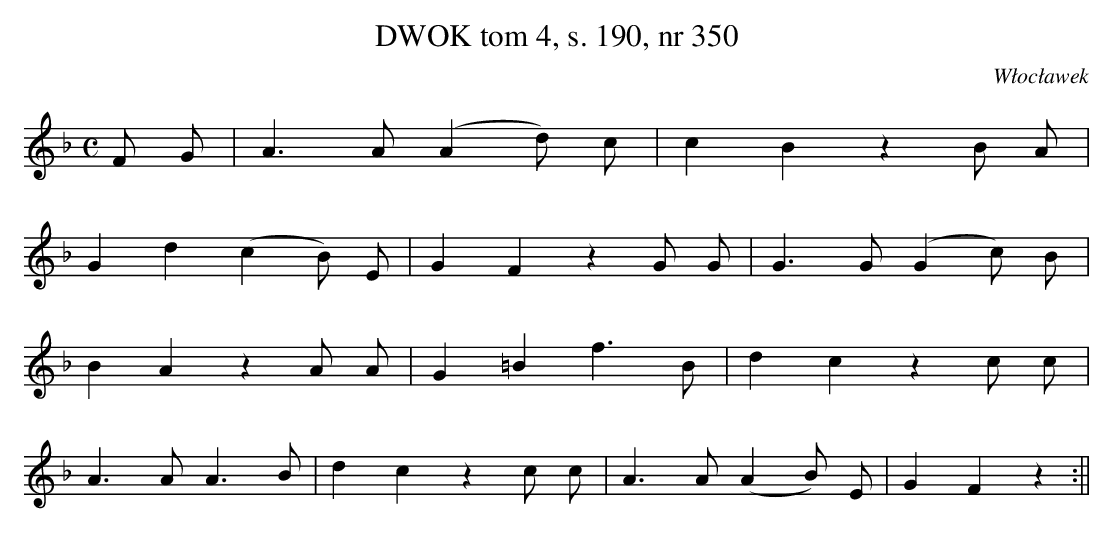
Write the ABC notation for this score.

X:1
T: DWOK tom 4, s. 190, nr 350
O: Włocławek
L: 1/16
M: C
K: F
F2 G2 | A6 A2 (A4d2) c2 | c4 B4 z4 B2 A2 |
G4 d4 (c4B2) E2 | G4 F4 z4 G2 G2 | G6 G2 (G4c2) B2 |
B4 A4 z4 A2 A2 | G4=B4 f6 B2 | d4 c4 z4 c2 c2 |
A6 A2 A6 B2 | d4 c4 z4 c2 c2  | A6 A2 (A4B2) E2 | G4 F4 z4 :||
